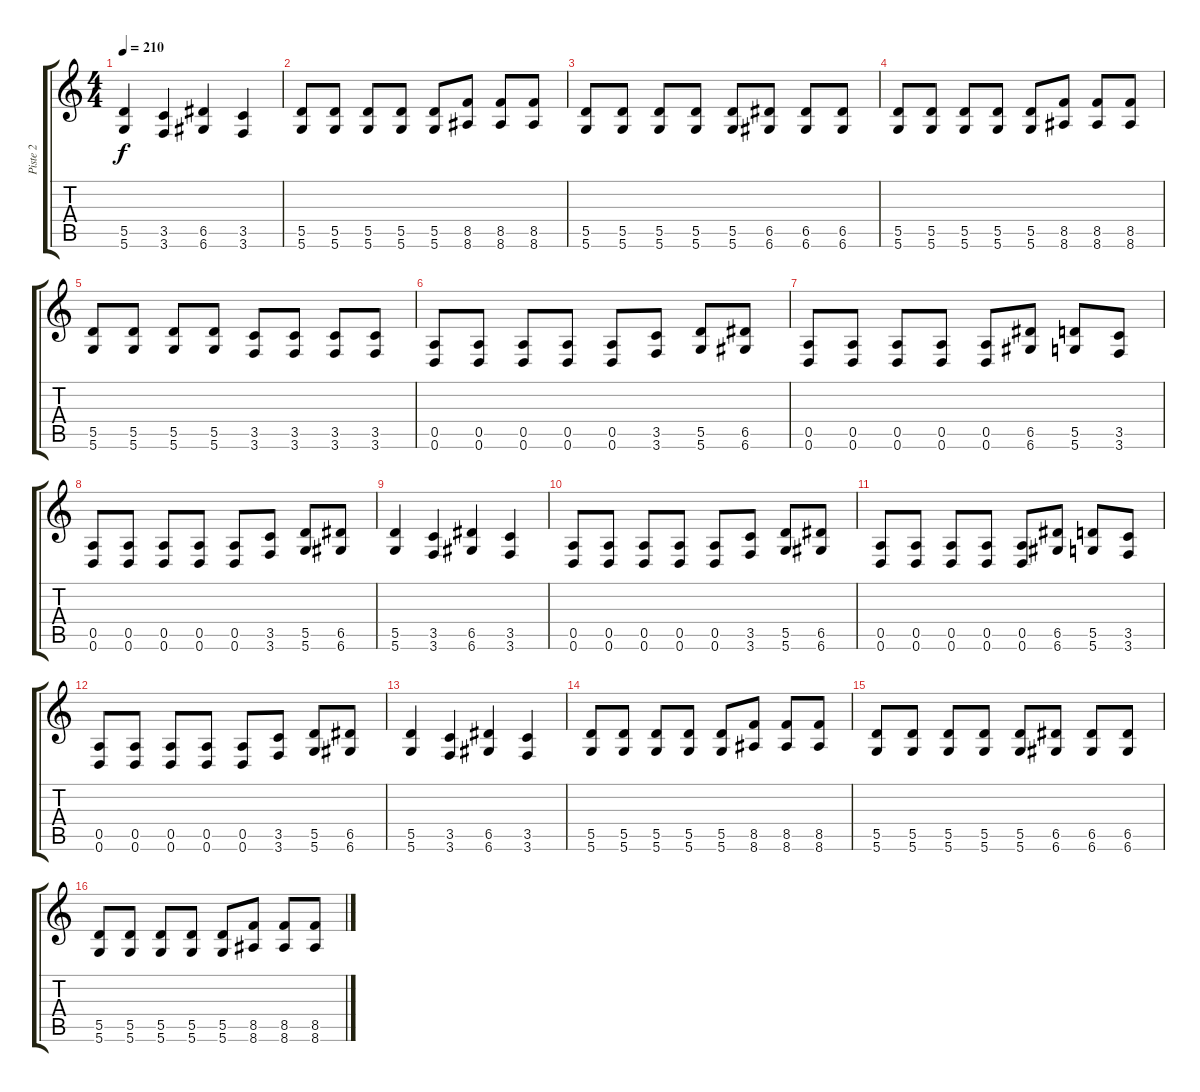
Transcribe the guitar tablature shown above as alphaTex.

\track ("Piste 2" "Piste 2") {instrument distortionguitar}
\staff {score tabs}
\tuning (E4 B3 G3 D3 A2 D2) {hide}
\ts (4 4)
\tempo 210
\clef g2
\ks c
(5.5 5.6).4{dy f} (3.5 3.6).4 (6.5 6.6).4 (3.5 3.6).4 |
(5.5 5.6).8 (5.5 5.6).8 (5.5 5.6).8 (5.5 5.6).8 (5.5 5.6).8 (8.5 8.6).8 (8.5 8.6).8 (8.5 8.6).8 |
(5.5 5.6).8 (5.5 5.6).8 (5.5 5.6).8 (5.5 5.6).8 (5.5 5.6).8 (6.5 6.6).8 (6.5 6.6).8 (6.5 6.6).8 |
(5.5 5.6).8 (5.5 5.6).8 (5.5 5.6).8 (5.5 5.6).8 (5.5 5.6).8 (8.5 8.6).8 (8.5 8.6).8 (8.5 8.6).8 |
(5.5 5.6).8 (5.5 5.6).8 (5.5 5.6).8 (5.5 5.6).8 (3.5 3.6).8 (3.5 3.6).8 (3.5 3.6).8 (3.5 3.6).8 |
(0.5 0.6).8 (0.5 0.6).8 (0.5 0.6).8 (0.5 0.6).8 (0.5 0.6).8 (3.5 3.6).8 (5.5 5.6).8 (6.5 6.6).8 |
(0.5 0.6).8 (0.5 0.6).8 (0.5 0.6).8 (0.5 0.6).8 (0.5 0.6).8 (6.5 6.6).8 (5.5 5.6).8 (3.5 3.6).8 |
(0.5 0.6).8 (0.5 0.6).8 (0.5 0.6).8 (0.5 0.6).8 (0.5 0.6).8 (3.5 3.6).8 (5.5 5.6).8 (6.5 6.6).8 |
(5.5 5.6).4 (3.5 3.6).4 (6.5 6.6).4 (3.5 3.6).4 |
(0.5 0.6).8 (0.5 0.6).8 (0.5 0.6).8 (0.5 0.6).8 (0.5 0.6).8 (3.5 3.6).8 (5.5 5.6).8 (6.5 6.6).8 |
(0.5 0.6).8 (0.5 0.6).8 (0.5 0.6).8 (0.5 0.6).8 (0.5 0.6).8 (6.5 6.6).8 (5.5 5.6).8 (3.5 3.6).8 |
(0.5 0.6).8 (0.5 0.6).8 (0.5 0.6).8 (0.5 0.6).8 (0.5 0.6).8 (3.5 3.6).8 (5.5 5.6).8 (6.5 6.6).8 |
(5.5 5.6).4 (3.5 3.6).4 (6.5 6.6).4 (3.5 3.6).4 |
(5.5 5.6).8 (5.5 5.6).8 (5.5 5.6).8 (5.5 5.6).8 (5.5 5.6).8 (8.5 8.6).8 (8.5 8.6).8 (8.5 8.6).8 |
(5.5 5.6).8 (5.5 5.6).8 (5.5 5.6).8 (5.5 5.6).8 (5.5 5.6).8 (6.5 6.6).8 (6.5 6.6).8 (6.5 6.6).8 |
(5.5 5.6).8 (5.5 5.6).8 (5.5 5.6).8 (5.5 5.6).8 (5.5 5.6).8 (8.5 8.6).8 (8.5 8.6).8 (8.5 8.6).8
